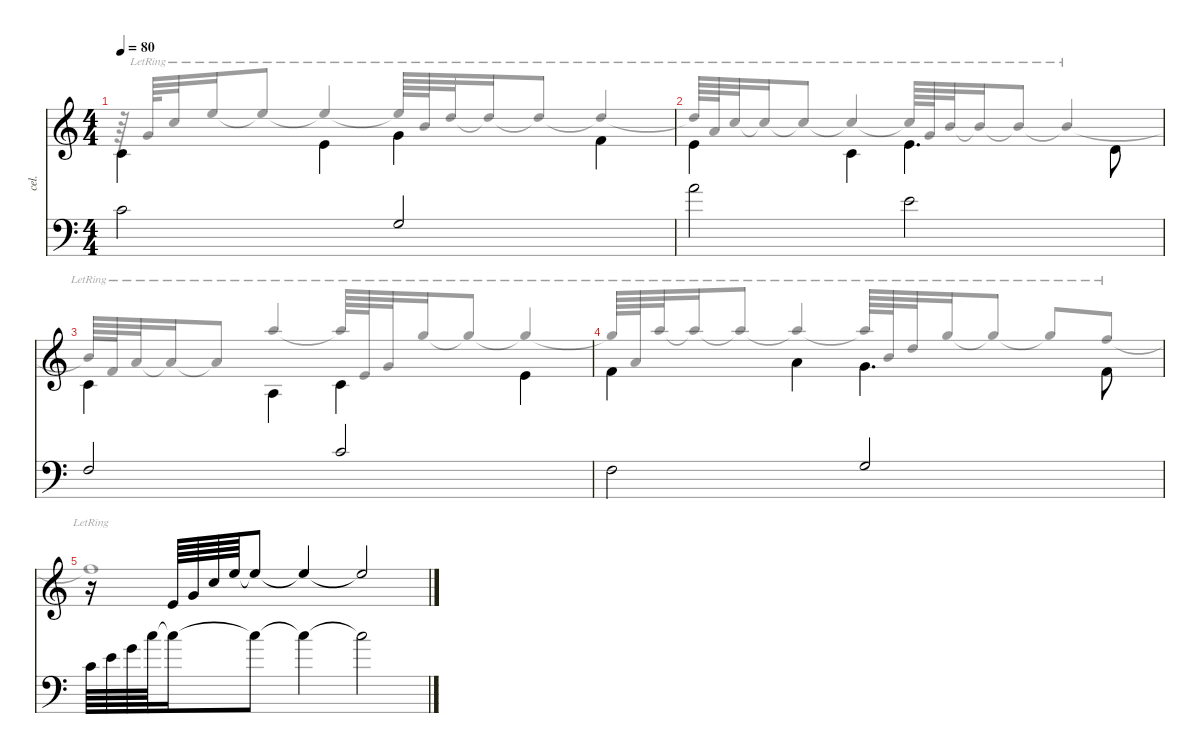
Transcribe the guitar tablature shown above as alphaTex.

\defaultSystemsLayout 4
\hideDynamics
\bracketExtendMode nobrackets
\otherSystemsTrackNameOrientation horizontal
\track ("Celesta" "cel.") {instrument celesta}
\staff {score}
\tuning (E4 B3 G3 D3 A2 E2)
\displaytranspose -12
\voice
\ts (4 4)
\tempo 80
\clef g2
\ks c
17.3.4{dy mf instrument celesta beam Down} 21.3.4{beam Down} 24.3.4{beam Down} 22.3.4{beam Down} |
21.3.4{beam Down} 17.3.4{beam Down} 21.3.4{d beam Down} 19.3.8{beam Down} |
17.3.4{beam Down} 14.3.4{beam Down} 17.3.4{beam Down} 21.3.4{beam Down} |
22.3.4{beam Down} 26.3.4{beam Down} 24.3.4{d beam Down} 22.3.8{beam Down} |
r.16{beam Up} 21.3.64{beam Up} 24.3.64{beam Up} 29.3.64{beam Up} 33.3.64{beam Up} 33.3{t}.8{beam Up} 33.3{t}.4{beam Up} 33.3{t}.2{beam Up}
\voice
\clef g2
\ottava regular
\simile none
\ks c
r.64{dy mf beam Up} 24.3{lr}.64{beam Up} 29.3{lr}.32{beam Up} 33.3{lr}.16{beam Up} 33.3{lr t}.8{beam Up} 33.3{lr t}.4{beam Up} 33.3{lr t}.64{beam Up} 28.3{lr}.64{beam Up} 31.3{lr}.32{beam Up} 31.3{lr t}.16{beam Up} 31.3{lr t}.8{beam Up} 31.3{lr t}.4{beam Up} |
31.3{lr t}.64{beam Up} 26.3{lr}.64{beam Up} 29.3{lr}.32{beam Up} 29.3{lr t}.16{beam Up} 29.3{lr t}.8{beam Up} 29.3{lr t}.4{beam Up} 29.3{lr t}.64{beam Up} 24.3{lr}.64{beam Up} 28.3{lr}.32{beam Up} 28.3{lr t}.16{beam Up} 28.3{lr t}.8{beam Up} 28.3{lr t}.4{beam Up} |
28.3{lr t}.64{beam Up} 22.3{lr}.64{beam Up} 26.3{lr}.32{beam Up} 26.3{lr t}.16{beam Up} 26.3{lr t}.8{beam Up} 38.3{lr}.4{beam Up} 38.3{lr t}.64{beam Up} 21.3{lr}.64{beam Up} 24.3{lr}.32{beam Up} 36.3{lr}.16{beam Up} 36.3{lr t}.8{beam Up} 36.3{lr t}.4{beam Up} |
36.3{lr t}.64{beam Up} 26.3{lr}.64{beam Up} 38.3{lr}.32{beam Up} 38.3{lr t}.16{beam Up} 38.3{lr t}.8{beam Up} 38.3{lr t}.4{beam Up} 38.3{lr t}.64{beam Up} 28.3{lr}.64{beam Up} 31.3{lr}.32{beam Up} 36.3{lr}.16{beam Up} 36.3{lr t}.8{beam Up} 36.3{lr t}.8{beam Up} 34.3{lr}.8{beam Up} |
34.3{lr t}.1{beam Down}
\staff {score}
\tuning (G2 D2 A1 E1 B0)
\clef f4
\ottava regular
\simile none
\ks c
27.3.2{dy mf beam Down} 22.3.2{beam Up} |
36.3.2{beam Down} 31.3.2{beam Down} |
20.3.2{beam Up} 27.3.2{beam Up} |
20.3.2{beam Down} 22.3.2{beam Up} |
27.3.64{beam Down} 31.3.64{beam Down} 34.3.64{beam Down} 39.3.64{beam Down} 39.3{t}.16{beam Down} 39.3{t}.8{beam Down} 39.3{t}.4{beam Down} 39.3{t}.2{beam Down}
